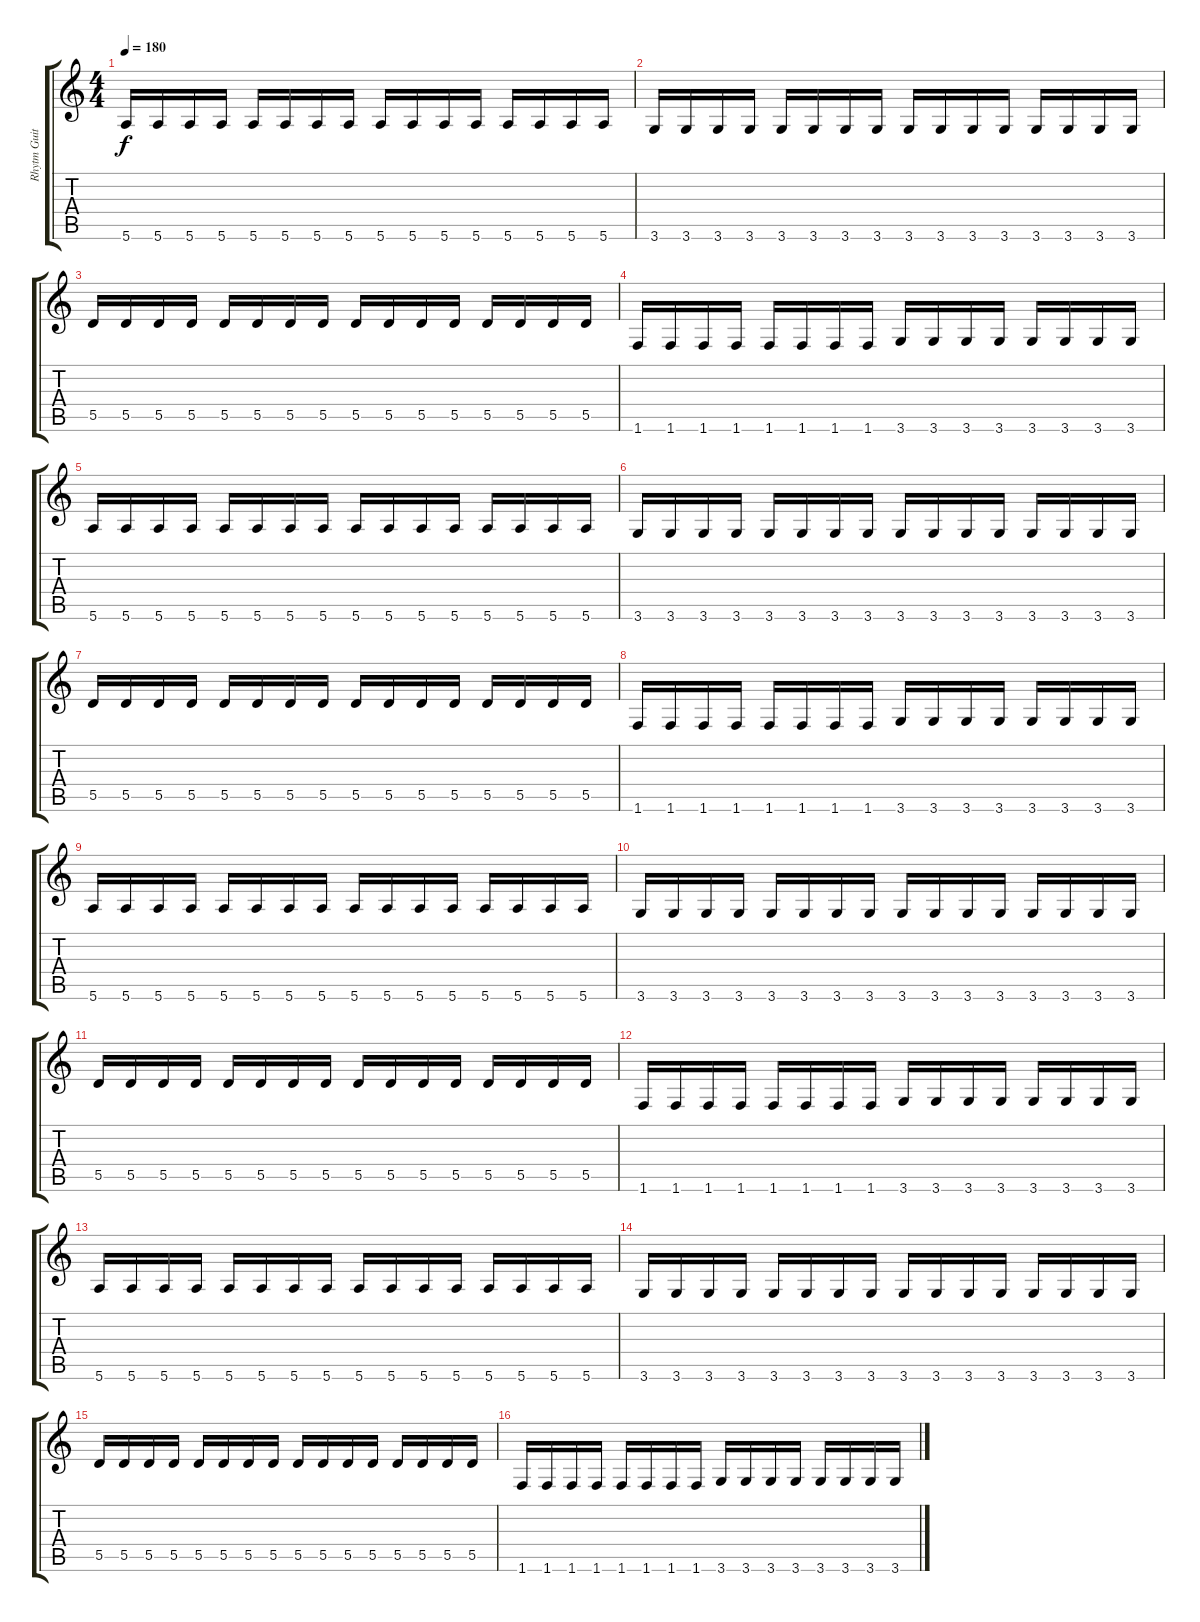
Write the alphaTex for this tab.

\track ("Rhytm Guitar" "Rhytm Guit") {instrument distortionguitar}
\staff {score tabs}
\tuning (E4 B3 G3 D3 A2 E2) {hide}
\ts (4 4)
\tempo 180
\clef g2
\ks c
5.6.16{dy f} 5.6.16 5.6.16 5.6.16 5.6.16 5.6.16 5.6.16 5.6.16 5.6.16 5.6.16 5.6.16 5.6.16 5.6.16 5.6.16 5.6.16 5.6.16 |
3.6.16 3.6.16 3.6.16 3.6.16 3.6.16 3.6.16 3.6.16 3.6.16 3.6.16 3.6.16 3.6.16 3.6.16 3.6.16 3.6.16 3.6.16 3.6.16 |
5.5.16 5.5.16 5.5.16 5.5.16 5.5.16 5.5.16 5.5.16 5.5.16 5.5.16 5.5.16 5.5.16 5.5.16 5.5.16 5.5.16 5.5.16 5.5.16 |
1.6.16 1.6.16 1.6.16 1.6.16 1.6.16 1.6.16 1.6.16 1.6.16 3.6.16 3.6.16 3.6.16 3.6.16 3.6.16 3.6.16 3.6.16 3.6.16 |
5.6.16 5.6.16 5.6.16 5.6.16 5.6.16 5.6.16 5.6.16 5.6.16 5.6.16 5.6.16 5.6.16 5.6.16 5.6.16 5.6.16 5.6.16 5.6.16 |
3.6.16 3.6.16 3.6.16 3.6.16 3.6.16 3.6.16 3.6.16 3.6.16 3.6.16 3.6.16 3.6.16 3.6.16 3.6.16 3.6.16 3.6.16 3.6.16 |
5.5.16 5.5.16 5.5.16 5.5.16 5.5.16 5.5.16 5.5.16 5.5.16 5.5.16 5.5.16 5.5.16 5.5.16 5.5.16 5.5.16 5.5.16 5.5.16 |
1.6.16 1.6.16 1.6.16 1.6.16 1.6.16 1.6.16 1.6.16 1.6.16 3.6.16 3.6.16 3.6.16 3.6.16 3.6.16 3.6.16 3.6.16 3.6.16 |
5.6.16 5.6.16 5.6.16 5.6.16 5.6.16 5.6.16 5.6.16 5.6.16 5.6.16 5.6.16 5.6.16 5.6.16 5.6.16 5.6.16 5.6.16 5.6.16 |
3.6.16 3.6.16 3.6.16 3.6.16 3.6.16 3.6.16 3.6.16 3.6.16 3.6.16 3.6.16 3.6.16 3.6.16 3.6.16 3.6.16 3.6.16 3.6.16 |
5.5.16 5.5.16 5.5.16 5.5.16 5.5.16 5.5.16 5.5.16 5.5.16 5.5.16 5.5.16 5.5.16 5.5.16 5.5.16 5.5.16 5.5.16 5.5.16 |
1.6.16 1.6.16 1.6.16 1.6.16 1.6.16 1.6.16 1.6.16 1.6.16 3.6.16 3.6.16 3.6.16 3.6.16 3.6.16 3.6.16 3.6.16 3.6.16 |
5.6.16 5.6.16 5.6.16 5.6.16 5.6.16 5.6.16 5.6.16 5.6.16 5.6.16 5.6.16 5.6.16 5.6.16 5.6.16 5.6.16 5.6.16 5.6.16 |
3.6.16 3.6.16 3.6.16 3.6.16 3.6.16 3.6.16 3.6.16 3.6.16 3.6.16 3.6.16 3.6.16 3.6.16 3.6.16 3.6.16 3.6.16 3.6.16 |
5.5.16 5.5.16 5.5.16 5.5.16 5.5.16 5.5.16 5.5.16 5.5.16 5.5.16 5.5.16 5.5.16 5.5.16 5.5.16 5.5.16 5.5.16 5.5.16 |
1.6.16 1.6.16 1.6.16 1.6.16 1.6.16 1.6.16 1.6.16 1.6.16 3.6.16 3.6.16 3.6.16 3.6.16 3.6.16 3.6.16 3.6.16 3.6.16
